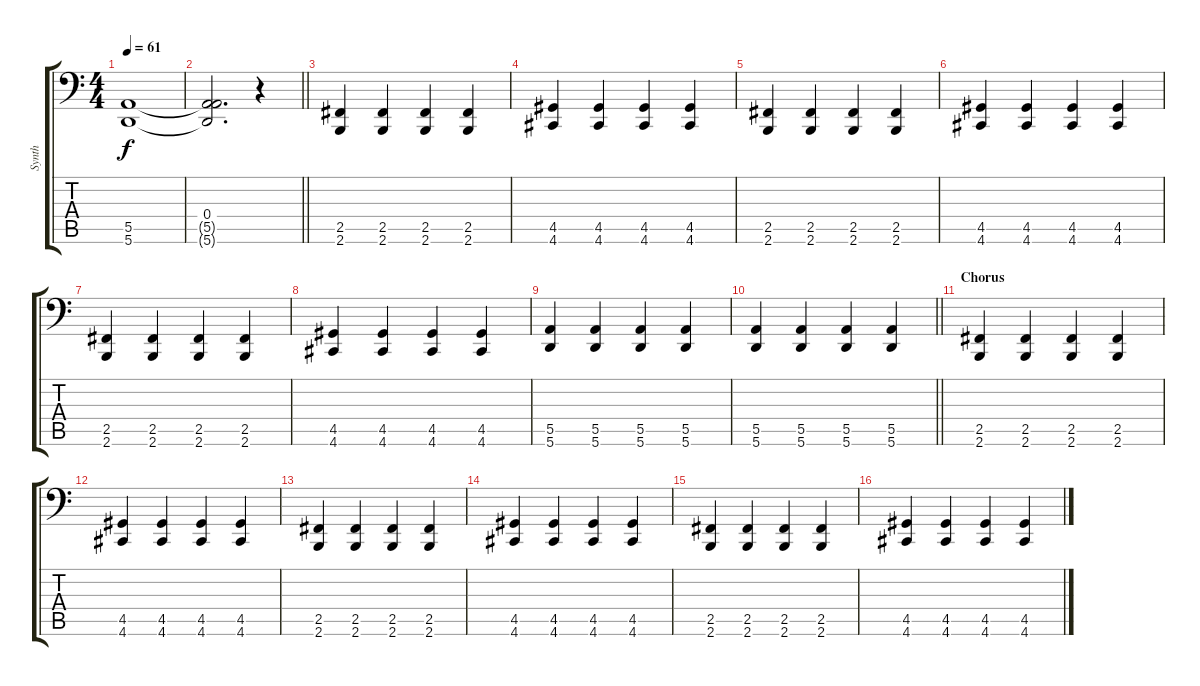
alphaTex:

\track ("Synth" "Synth") {instrument lead1square}
\staff {score tabs}
\tuning (B3 Gb3 D3 A2 E2 A1) {hide}
\ts (4 4)
\tempo 61
\clef f4
\ks c
(5.5 5.6).1{dy f} |
\barLineRight lightlight
(0.4 5.5{t} 5.6{t}).2{d} r.4 |
\section ("" "")
(2.5 2.6).4 (2.5 2.6).4 (2.5 2.6).4 (2.5 2.6).4 |
(4.5 4.6).4 (4.5 4.6).4 (4.5 4.6).4 (4.5 4.6).4 |
(2.5 2.6).4 (2.5 2.6).4 (2.5 2.6).4 (2.5 2.6).4 |
(4.5 4.6).4 (4.5 4.6).4 (4.5 4.6).4 (4.5 4.6).4 |
(2.5 2.6).4 (2.5 2.6).4 (2.5 2.6).4 (2.5 2.6).4 |
(4.5 4.6).4 (4.5 4.6).4 (4.5 4.6).4 (4.5 4.6).4 |
(5.5 5.6).4 (5.5 5.6).4 (5.5 5.6).4 (5.5 5.6).4 |
\barLineRight lightlight
(5.5 5.6).4 (5.5 5.6).4 (5.5 5.6).4 (5.5 5.6).4 |
\section ("" "Chorus")
(2.5 2.6).4 (2.5 2.6).4 (2.5 2.6).4 (2.5 2.6).4 |
(4.5 4.6).4 (4.5 4.6).4 (4.5 4.6).4 (4.5 4.6).4 |
(2.5 2.6).4 (2.5 2.6).4 (2.5 2.6).4 (2.5 2.6).4 |
(4.5 4.6).4 (4.5 4.6).4 (4.5 4.6).4 (4.5 4.6).4 |
(2.5 2.6).4 (2.5 2.6).4 (2.5 2.6).4 (2.5 2.6).4 |
(4.5 4.6).4 (4.5 4.6).4 (4.5 4.6).4 (4.5 4.6).4
